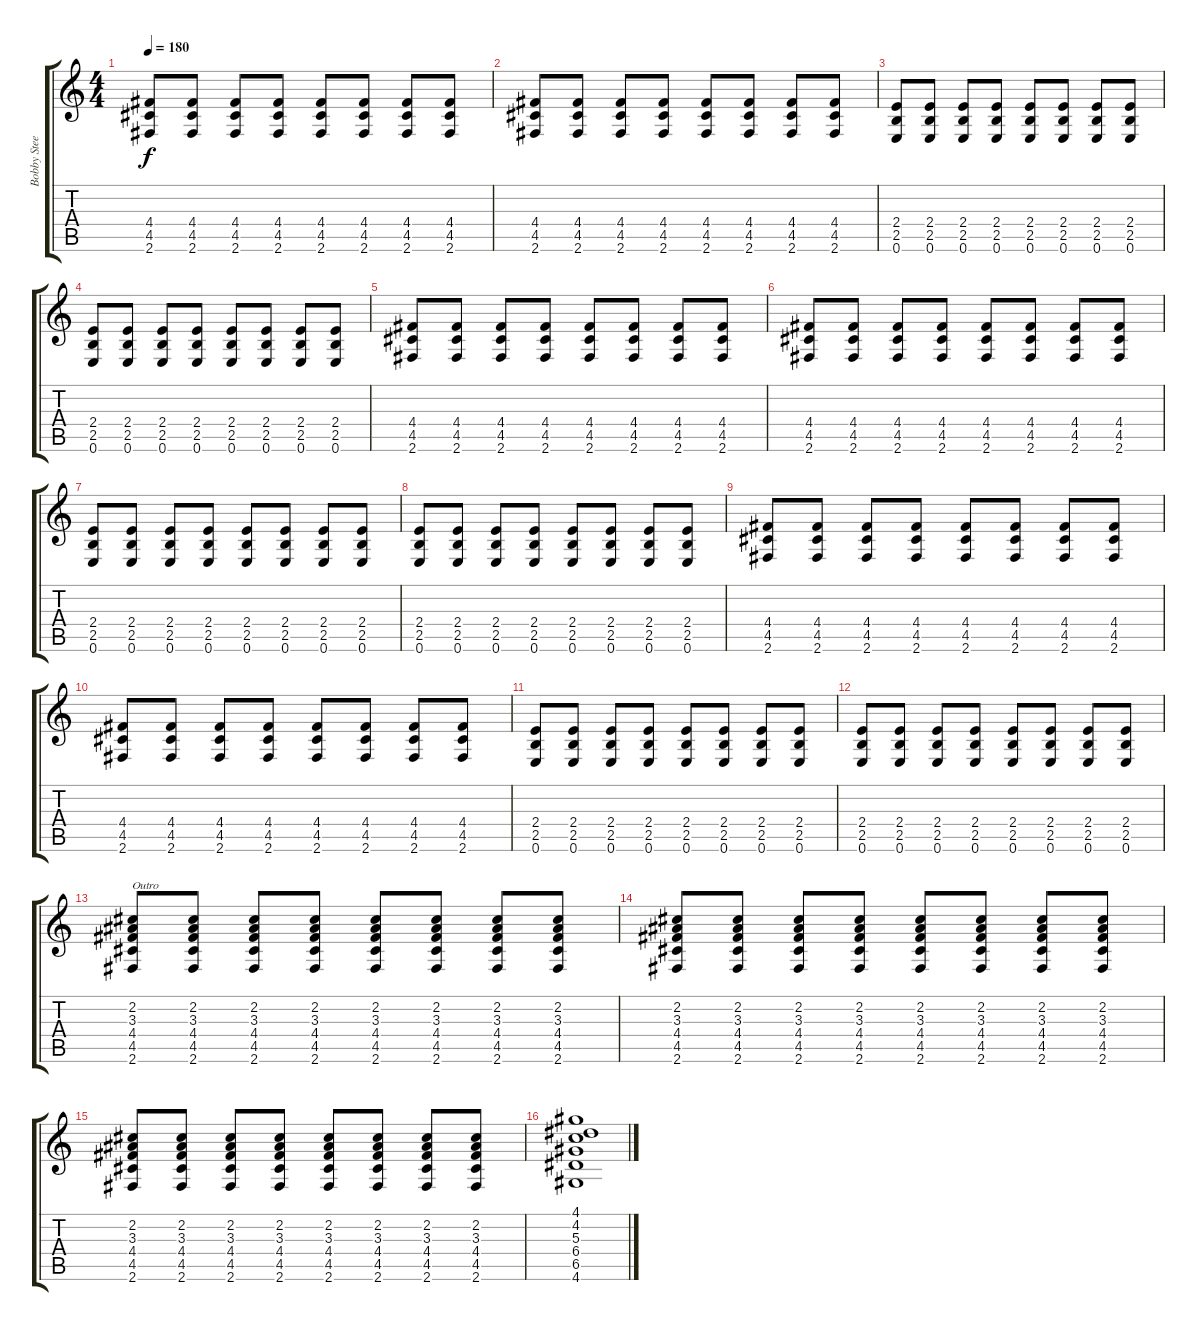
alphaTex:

\track ("Bobby Steele- Guitar" "Bobby Stee") {instrument distortionguitar}
\staff {score tabs}
\tuning (E4 B3 G3 D3 A2 E2) {hide}
\ts (4 4)
\tempo 180
\clef g2
\ks c
(4.4 4.5 2.6).8{dy f} (4.4 4.5 2.6).8 (4.4 4.5 2.6).8 (4.4 4.5 2.6).8 (4.4 4.5 2.6).8 (4.4 4.5 2.6).8 (4.4 4.5 2.6).8 (4.4 4.5 2.6).8 |
(4.4 4.5 2.6).8 (4.4 4.5 2.6).8 (4.4 4.5 2.6).8 (4.4 4.5 2.6).8 (4.4 4.5 2.6).8 (4.4 4.5 2.6).8 (4.4 4.5 2.6).8 (4.4 4.5 2.6).8 |
(2.4 2.5 0.6).8 (2.4 2.5 0.6).8 (2.4 2.5 0.6).8 (2.4 2.5 0.6).8 (2.4 2.5 0.6).8 (2.4 2.5 0.6).8 (2.4 2.5 0.6).8 (2.4 2.5 0.6).8 |
(2.4 2.5 0.6).8 (2.4 2.5 0.6).8 (2.4 2.5 0.6).8 (2.4 2.5 0.6).8 (2.4 2.5 0.6).8 (2.4 2.5 0.6).8 (2.4 2.5 0.6).8 (2.4 2.5 0.6).8 |
(4.4 4.5 2.6).8 (4.4 4.5 2.6).8 (4.4 4.5 2.6).8 (4.4 4.5 2.6).8 (4.4 4.5 2.6).8 (4.4 4.5 2.6).8 (4.4 4.5 2.6).8 (4.4 4.5 2.6).8 |
(4.4 4.5 2.6).8 (4.4 4.5 2.6).8 (4.4 4.5 2.6).8 (4.4 4.5 2.6).8 (4.4 4.5 2.6).8 (4.4 4.5 2.6).8 (4.4 4.5 2.6).8 (4.4 4.5 2.6).8 |
(2.4 2.5 0.6).8 (2.4 2.5 0.6).8 (2.4 2.5 0.6).8 (2.4 2.5 0.6).8 (2.4 2.5 0.6).8 (2.4 2.5 0.6).8 (2.4 2.5 0.6).8 (2.4 2.5 0.6).8 |
(2.4 2.5 0.6).8 (2.4 2.5 0.6).8 (2.4 2.5 0.6).8 (2.4 2.5 0.6).8 (2.4 2.5 0.6).8 (2.4 2.5 0.6).8 (2.4 2.5 0.6).8 (2.4 2.5 0.6).8 |
(4.4 4.5 2.6).8 (4.4 4.5 2.6).8 (4.4 4.5 2.6).8 (4.4 4.5 2.6).8 (4.4 4.5 2.6).8 (4.4 4.5 2.6).8 (4.4 4.5 2.6).8 (4.4 4.5 2.6).8 |
(4.4 4.5 2.6).8 (4.4 4.5 2.6).8 (4.4 4.5 2.6).8 (4.4 4.5 2.6).8 (4.4 4.5 2.6).8 (4.4 4.5 2.6).8 (4.4 4.5 2.6).8 (4.4 4.5 2.6).8 |
(2.4 2.5 0.6).8 (2.4 2.5 0.6).8 (2.4 2.5 0.6).8 (2.4 2.5 0.6).8 (2.4 2.5 0.6).8 (2.4 2.5 0.6).8 (2.4 2.5 0.6).8 (2.4 2.5 0.6).8 |
(2.4 2.5 0.6).8 (2.4 2.5 0.6).8 (2.4 2.5 0.6).8 (2.4 2.5 0.6).8 (2.4 2.5 0.6).8 (2.4 2.5 0.6).8 (2.4 2.5 0.6).8 (2.4 2.5 0.6).8 |
(2.2 3.3 4.4 4.5 2.6).8{txt "Outro"} (2.2 3.3 4.4 4.5 2.6).8 (2.2 3.3 4.4 4.5 2.6).8 (2.2 3.3 4.4 4.5 2.6).8 (2.2 3.3 4.4 4.5 2.6).8 (2.2 3.3 4.4 4.5 2.6).8 (2.2 3.3 4.4 4.5 2.6).8 (2.2 3.3 4.4 4.5 2.6).8 |
(2.2 3.3 4.4 4.5 2.6).8 (2.2 3.3 4.4 4.5 2.6).8 (2.2 3.3 4.4 4.5 2.6).8 (2.2 3.3 4.4 4.5 2.6).8 (2.2 3.3 4.4 4.5 2.6).8 (2.2 3.3 4.4 4.5 2.6).8 (2.2 3.3 4.4 4.5 2.6).8 (2.2 3.3 4.4 4.5 2.6).8 |
(2.2 3.3 4.4 4.5 2.6).8 (2.2 3.3 4.4 4.5 2.6).8 (2.2 3.3 4.4 4.5 2.6).8 (2.2 3.3 4.4 4.5 2.6).8 (2.2 3.3 4.4 4.5 2.6).8 (2.2 3.3 4.4 4.5 2.6).8 (2.2 3.3 4.4 4.5 2.6).8 (2.2 3.3 4.4 4.5 2.6).8 |
(4.1 4.2 5.3 6.4 6.5 4.6).1{volume 0}
